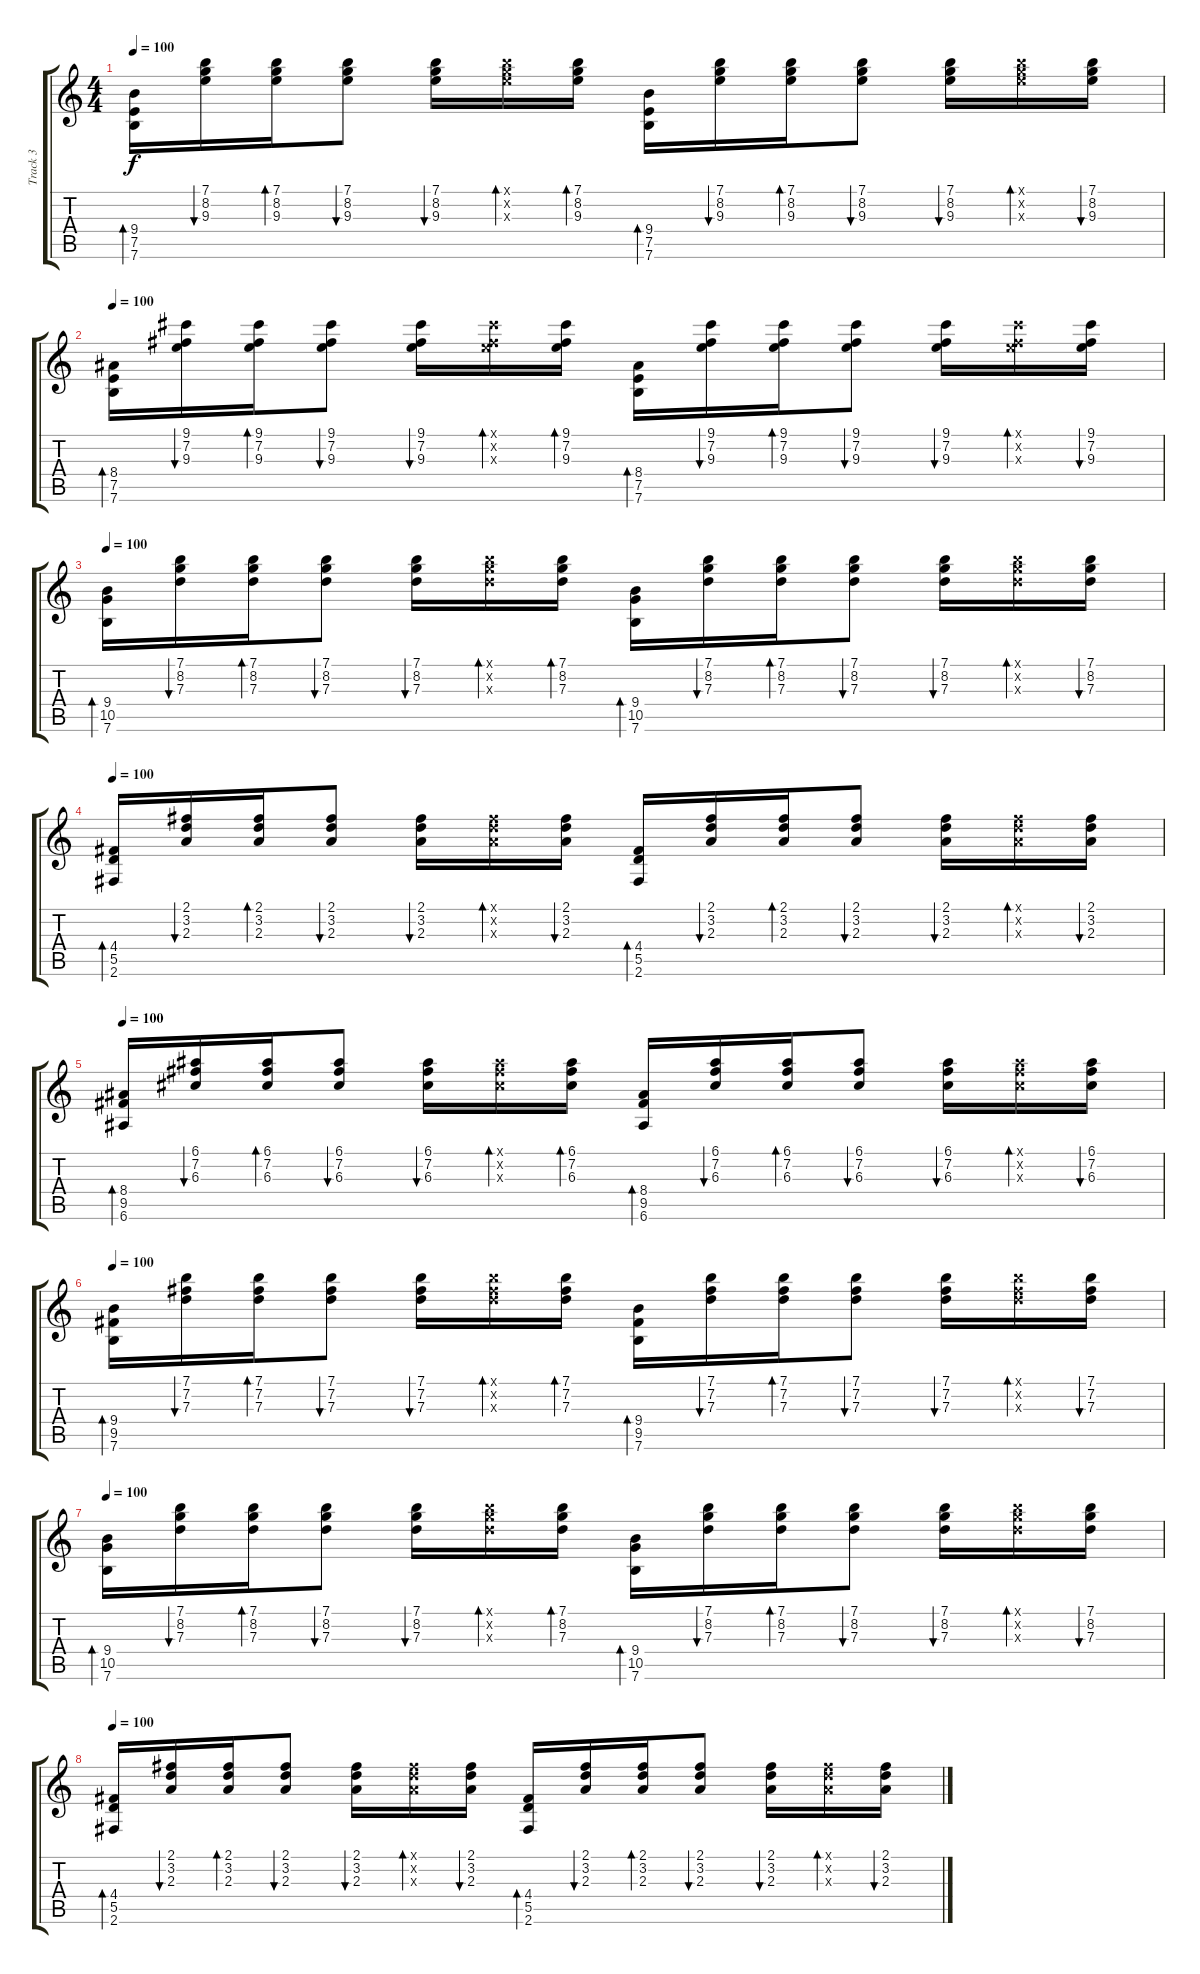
\track ("Track 3" "Track 3") {instrument acousticguitarnylon}
\staff {score tabs}
\tuning (E4 B3 G3 D3 A2 E2) {hide}
\ts (4 4)
\tempo 100
\clef g2
\ks c
(9.4 7.5 7.6).16{bd 60 dy f} (7.1 8.2 9.3).16{bu 60} (7.1 8.2 9.3).16{bd 60} (7.1 8.2 9.3).8{bu 60} (7.1 8.2 9.3).16{bu 60} (7.1{x} 8.2{x} 9.3{x}).16{bd 60} (7.1 8.2 9.3).16{bd 60} (9.4 7.5 7.6).16{bd 60} (7.1 8.2 9.3).16{bu 60} (7.1 8.2 9.3).16{bd 60} (7.1 8.2 9.3).8{bu 60} (7.1 8.2 9.3).16{bu 60} (7.1{x} 8.2{x} 9.3{x}).16{bd 60} (7.1 8.2 9.3).16{bu 60} |
\tempo 100
(8.4 7.5 7.6).16{bd 60} (9.1 7.2 9.3).16{bu 60} (9.1 7.2 9.3).16{bd 60} (9.1 7.2 9.3).8{bu 60} (9.1 7.2 9.3).16{bu 60} (9.1{x} 7.2{x} 9.3{x}).16{bd 60} (9.1 7.2 9.3).16{bd 60} (8.4 7.5 7.6).16{bd 60} (9.1 7.2 9.3).16{bu 60} (9.1 7.2 9.3).16{bd 60} (9.1 7.2 9.3).8{bu 60} (9.1 7.2 9.3).16{bu 60} (9.1{x} 7.2{x} 9.3{x}).16{bd 60} (9.1 7.2 9.3).16{bu 60} |
\tempo 100
(9.4 10.5 7.6).16{bd 60} (7.1 8.2 7.3).16{bu 60} (7.1 8.2 7.3).16{bd 60} (7.1 8.2 7.3).8{bu 60} (7.1 8.2 7.3).16{bu 60} (7.1{x} 8.2{x} 7.3{x}).16{bd 60} (7.1 8.2 7.3).16{bd 60} (9.4 10.5 7.6).16{bd 60} (7.1 8.2 7.3).16{bu 60} (7.1 8.2 7.3).16{bd 60} (7.1 8.2 7.3).8{bu 60} (7.1 8.2 7.3).16{bu 60} (7.1{x} 8.2{x} 7.3{x}).16{bd 60} (7.1 8.2 7.3).16{bu 60} |
\tempo 100
(4.4 5.5 2.6).16{bd 60} (2.1 3.2 2.3).16{bu 60} (2.1 3.2 2.3).16{bd 60} (2.1 3.2 2.3).8{bu 60} (2.1 3.2 2.3).16{bu 60} (2.1{x} 3.2{x} 2.3{x}).16{bd 60} (2.1 3.2 2.3).16{bu 60} (4.4 5.5 2.6).16{bd 60} (2.1 3.2 2.3).16{bu 60} (2.1 3.2 2.3).16{bd 60} (2.1 3.2 2.3).8{bu 60} (2.1 3.2 2.3).16{bu 60} (2.1{x} 3.2{x} 2.3{x}).16{bd 60} (2.1 3.2 2.3).16{bu 60} |
\tempo 100
(8.4 9.5 6.6).16{bd 60} (6.1 7.2 6.3).16{bu 60} (6.1 7.2 6.3).16{bd 60} (6.1 7.2 6.3).8{bu 60} (6.1 7.2 6.3).16{bu 60} (6.1{x} 7.2{x} 6.3{x}).16{bd 60} (6.1 7.2 6.3).16{bd 60} (8.4 9.5 6.6).16{bd 60} (6.1 7.2 6.3).16{bu 60} (6.1 7.2 6.3).16{bd 60} (6.1 7.2 6.3).8{bu 60} (6.1 7.2 6.3).16{bu 60} (6.1{x} 7.2{x} 6.3{x}).16{bd 60} (6.1 7.2 6.3).16{bu 60} |
\tempo 100
(9.4 9.5 7.6).16{bd 60} (7.1 7.2 7.3).16{bu 60} (7.1 7.2 7.3).16{bd 60} (7.1 7.2 7.3).8{bu 60} (7.1 7.2 7.3).16{bu 60} (7.1{x} 7.2{x} 7.3{x}).16{bd 60} (7.1 7.2 7.3).16{bd 60} (9.4 9.5 7.6).16{bd 60} (7.1 7.2 7.3).16{bu 60} (7.1 7.2 7.3).16{bd 60} (7.1 7.2 7.3).8{bu 60} (7.1 7.2 7.3).16{bu 60} (7.1{x} 7.2{x} 7.3{x}).16{bd 60} (7.1 7.2 7.3).16{bu 60} |
\tempo 100
(9.4 10.5 7.6).16{bd 60} (7.1 8.2 7.3).16{bu 60} (7.1 8.2 7.3).16{bd 60} (7.1 8.2 7.3).8{bu 60} (7.1 8.2 7.3).16{bu 60} (7.1{x} 8.2{x} 7.3{x}).16{bd 60} (7.1 8.2 7.3).16{bd 60} (9.4 10.5 7.6).16{bd 60} (7.1 8.2 7.3).16{bu 60} (7.1 8.2 7.3).16{bd 60} (7.1 8.2 7.3).8{bu 60} (7.1 8.2 7.3).16{bu 60} (7.1{x} 8.2{x} 7.3{x}).16{bd 60} (7.1 8.2 7.3).16{bu 60} |
\tempo 100
(4.4 5.5 2.6).16{bd 60} (2.1 3.2 2.3).16{bu 60} (2.1 3.2 2.3).16{bd 60} (2.1 3.2 2.3).8{bu 60} (2.1 3.2 2.3).16{bu 60} (2.1{x} 3.2{x} 2.3{x}).16{bd 60} (2.1 3.2 2.3).16{bu 60} (4.4 5.5 2.6).16{bd 60} (2.1 3.2 2.3).16{bu 60} (2.1 3.2 2.3).16{bd 60} (2.1 3.2 2.3).8{bu 60} (2.1 3.2 2.3).16{bu 60} (2.1{x} 3.2{x} 2.3{x}).16{bd 60} (2.1 3.2 2.3).16{bu 60}
